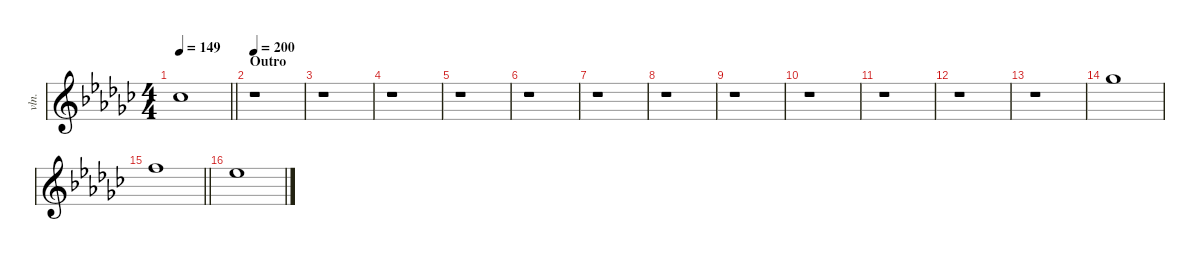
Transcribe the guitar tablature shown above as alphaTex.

\defaultSystemsLayout 4
\hideDynamics
\bracketExtendMode nobrackets
\otherSystemsTrackNameOrientation horizontal
\track ("Keyboards 1-show" "vln.") {defaultSystemsLayout 4 instrument stringensemble1}
\staff {score}
\tuning (Eb4 Bb3 Gb3 Db3 Ab2 Eb2)
\ts (4 4)
\tempo 149
\clef g2
\barLineRight lightlight
\ks gb
8.1{t acc b}.1{dy fff beam Down} |
\section ("" "Outro")
\tempo 200
r.1{beam Down} |
r.1{beam Down} |
r.1{beam Down} |
r.1{beam Down} |
r.1{beam Down} |
r.1{beam Down} |
r.1{beam Down} |
r.1{beam Down} |
r.1{beam Down} |
r.1{beam Down} |
r.1{beam Down} |
r.1{beam Down} |
15.1{acc b}.1{dy mf beam Down} |
\barLineRight lightlight
14.1{acc forcenatural}.1{dy f beam Down} |
12.1{acc b}.1{beam Down}
